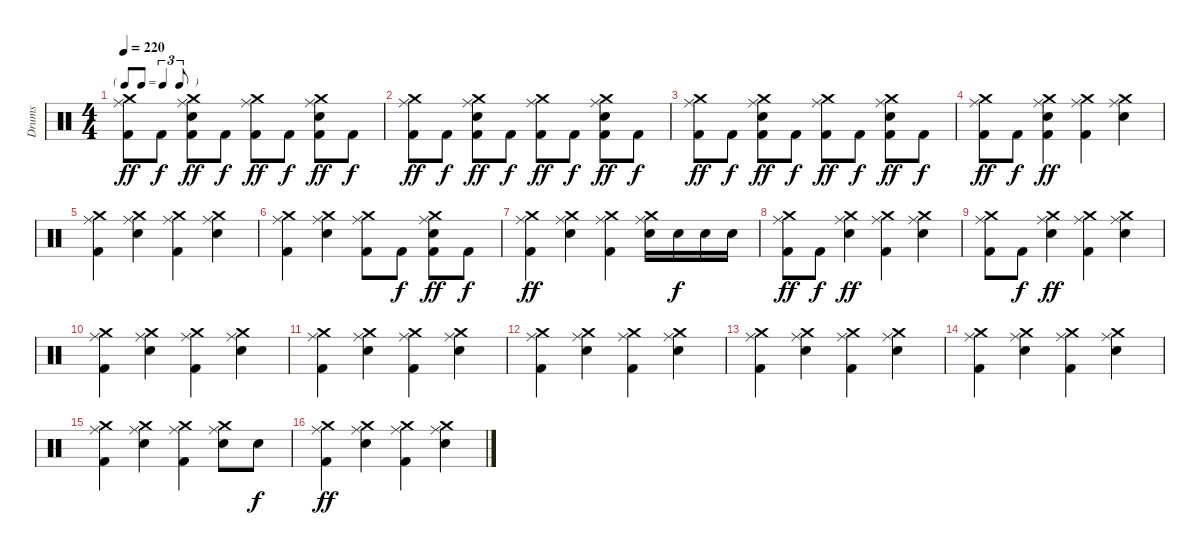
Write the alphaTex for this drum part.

\track ("Drums" "Drums") {instrument percussion}
\staff {score}
\articulation defaults
\ts (4 4)
\tf triplet8th
\tempo 220
\clef neutral
\ks c
("Crash medium (hit)" "Ride (middle)" "Kick (hit) 2").8{dy ff} "Kick (hit) 2".8{dy f} ("Crash medium (hit)" "Ride (middle)" "Electric Snare (hit)" "Kick (hit) 2").8{dy ff} "Kick (hit) 2".8{dy f} ("Crash medium (hit)" "Ride (middle)" "Kick (hit) 2").8{dy ff} "Kick (hit) 2".8{dy f} ("Crash medium (hit)" "Ride (middle)" "Electric Snare (hit)" "Kick (hit) 2").8{dy ff} "Kick (hit) 2".8{dy f} |
("Crash medium (hit)" "Ride (middle)" "Kick (hit) 2").8{dy ff} "Kick (hit) 2".8{dy f} ("Crash medium (hit)" "Ride (middle)" "Electric Snare (hit)" "Kick (hit) 2").8{dy ff} "Kick (hit) 2".8{dy f} ("Crash medium (hit)" "Ride (middle)" "Kick (hit) 2").8{dy ff} "Kick (hit) 2".8{dy f} ("Crash medium (hit)" "Ride (middle)" "Electric Snare (hit)" "Kick (hit) 2").8{dy ff} "Kick (hit) 2".8{dy f} |
("Crash medium (hit)" "Ride (middle)" "Kick (hit) 2").8{dy ff} "Kick (hit) 2".8{dy f} ("Crash medium (hit)" "Ride (middle)" "Electric Snare (hit)" "Kick (hit) 2").8{dy ff} "Kick (hit) 2".8{dy f} ("Crash medium (hit)" "Ride (middle)" "Kick (hit) 2").8{dy ff} "Kick (hit) 2".8{dy f} ("Crash medium (hit)" "Ride (middle)" "Electric Snare (hit)" "Kick (hit) 2").8{dy ff} "Kick (hit) 2".8{dy f} |
("Crash medium (hit)" "Ride (middle)" "Kick (hit) 2").8{dy ff} "Kick (hit) 2".8{dy f} ("Crash medium (hit)" "Ride (middle)" "Electric Snare (hit)" "Kick (hit) 2").4{dy ff} ("Crash medium (hit)" "Ride (middle)" "Kick (hit) 2").4 ("Crash medium (hit)" "Ride (middle)" "Electric Snare (hit)").4 |
("Crash medium (hit)" "Ride (middle)" "Kick (hit) 2").4 ("Crash medium (hit)" "Ride (middle)" "Electric Snare (hit)").4 ("Crash medium (hit)" "Ride (middle)" "Kick (hit) 2").4 ("Crash medium (hit)" "Ride (middle)" "Electric Snare (hit)").4 |
("Crash medium (hit)" "Ride (middle)" "Kick (hit) 2").4 ("Crash medium (hit)" "Ride (middle)" "Electric Snare (hit)").4 ("Crash medium (hit)" "Ride (middle)" "Kick (hit) 2").8 "Kick (hit) 2".8{dy f} ("Crash medium (hit)" "Ride (middle)" "Electric Snare (hit)" "Kick (hit) 2").8{dy ff} "Kick (hit) 2".8{dy f} |
("Crash medium (hit)" "Ride (middle)" "Kick (hit) 2").4{dy ff} ("Crash medium (hit)" "Ride (middle)" "Electric Snare (hit)").4 ("Crash medium (hit)" "Ride (middle)" "Kick (hit) 2").4 ("Crash medium (hit)" "Ride (middle)" "Electric Snare (hit)").16 "Electric Snare (hit)".16{dy f} "Electric Snare (hit)".16 "Electric Snare (hit)".16 |
("Crash medium (hit)" "Ride (middle)" "Kick (hit) 2").8{dy ff} "Kick (hit) 2".8{dy f} ("Crash medium (hit)" "Ride (middle)" "Electric Snare (hit)").4{dy ff} ("Crash medium (hit)" "Ride (middle)" "Kick (hit) 2").4 ("Crash medium (hit)" "Ride (middle)" "Electric Snare (hit)").4 |
("Crash medium (hit)" "Ride (middle)" "Kick (hit) 2").8 "Kick (hit) 2".8{dy f} ("Crash medium (hit)" "Ride (middle)" "Electric Snare (hit)").4{dy ff} ("Crash medium (hit)" "Ride (middle)" "Kick (hit) 2").4 ("Crash medium (hit)" "Ride (middle)" "Electric Snare (hit)").4 |
("Crash medium (hit)" "Ride (middle)" "Kick (hit) 2").4 ("Crash medium (hit)" "Ride (middle)" "Electric Snare (hit)").4 ("Crash medium (hit)" "Ride (middle)" "Kick (hit) 2").4 ("Crash medium (hit)" "Ride (middle)" "Electric Snare (hit)").4 |
("Crash medium (hit)" "Ride (middle)" "Kick (hit) 2").4 ("Crash medium (hit)" "Ride (middle)" "Electric Snare (hit)").4 ("Crash medium (hit)" "Ride (middle)" "Kick (hit) 2").4 ("Crash medium (hit)" "Ride (middle)" "Electric Snare (hit)").4 |
("Crash medium (hit)" "Ride (middle)" "Kick (hit) 2").4 ("Crash medium (hit)" "Ride (middle)" "Electric Snare (hit)").4 ("Crash medium (hit)" "Ride (middle)" "Kick (hit) 2").4 ("Crash medium (hit)" "Ride (middle)" "Electric Snare (hit)").4 |
("Crash medium (hit)" "Ride (middle)" "Kick (hit) 2").4 ("Crash medium (hit)" "Ride (middle)" "Electric Snare (hit)").4 ("Crash medium (hit)" "Ride (middle)" "Kick (hit) 2").4 ("Crash medium (hit)" "Ride (middle)" "Electric Snare (hit)").4 |
("Crash medium (hit)" "Ride (middle)" "Kick (hit) 2").4 ("Crash medium (hit)" "Ride (middle)" "Electric Snare (hit)").4 ("Crash medium (hit)" "Ride (middle)" "Kick (hit) 2").4 ("Crash medium (hit)" "Ride (middle)" "Electric Snare (hit)").4 |
("Crash medium (hit)" "Ride (middle)" "Kick (hit) 2").4 ("Crash medium (hit)" "Ride (middle)" "Electric Snare (hit)").4 ("Crash medium (hit)" "Ride (middle)" "Kick (hit) 2").4 ("Crash medium (hit)" "Ride (middle)" "Electric Snare (hit)").8 "Electric Snare (hit)".8{dy f} |
("Crash medium (hit)" "Ride (middle)" "Kick (hit) 2").4{dy ff} ("Crash medium (hit)" "Ride (middle)" "Electric Snare (hit)").4 ("Crash medium (hit)" "Ride (middle)" "Kick (hit) 2").4 ("Crash medium (hit)" "Ride (middle)" "Electric Snare (hit)").4
